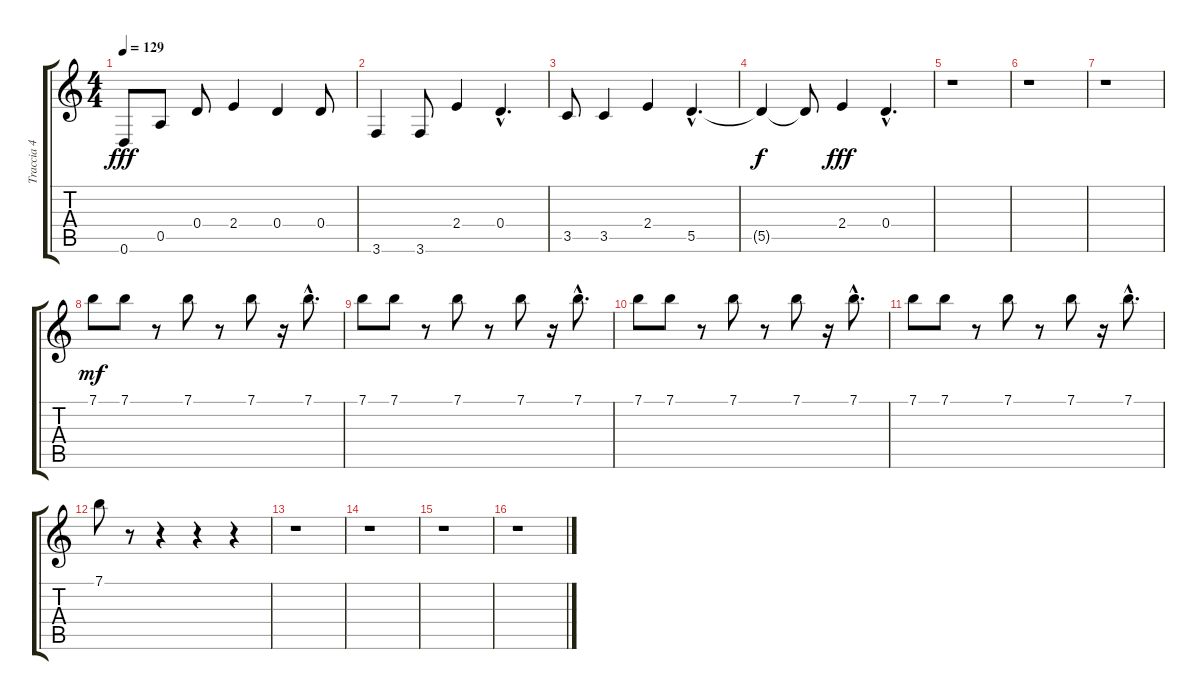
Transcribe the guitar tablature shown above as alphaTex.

\track ("Traccia 4" "Traccia 4") {instrument electricguitarclean}
\staff {score tabs}
\tuning (E4 B3 G3 D3 A2 D2) {hide}
\ts (4 4)
\tempo 129
\clef g2
\ks c
0.6.8{dy fff} 0.5.8 0.4.8 2.4.4 0.4.4 0.4.8 |
3.6.4 3.6.8 2.4.4 0.4{hac}.4{d} |
3.5.8 3.5.4 2.4.4 5.5{hac}.4{d} |
5.5{t}.4{dy f} 5.5{t}.8 2.4.4{dy fff} 0.4{hac}.4{d} |
r.1 |
r.1 |
r.1 |
7.1.8{dy mf} 7.1.8 r.8 7.1.8 r.8 7.1.8 r.16 7.1{hac}.8{d} |
7.1.8 7.1.8 r.8 7.1.8 r.8 7.1.8 r.16 7.1{hac}.8{d} |
7.1.8 7.1.8 r.8 7.1.8 r.8 7.1.8 r.16 7.1{hac}.8{d} |
7.1.8 7.1.8 r.8 7.1.8 r.8 7.1.8 r.16 7.1{hac}.8{d} |
7.1.8 r.8 r.4 r.4 r.4 |
r.1 |
r.1 |
r.1 |
r.1
